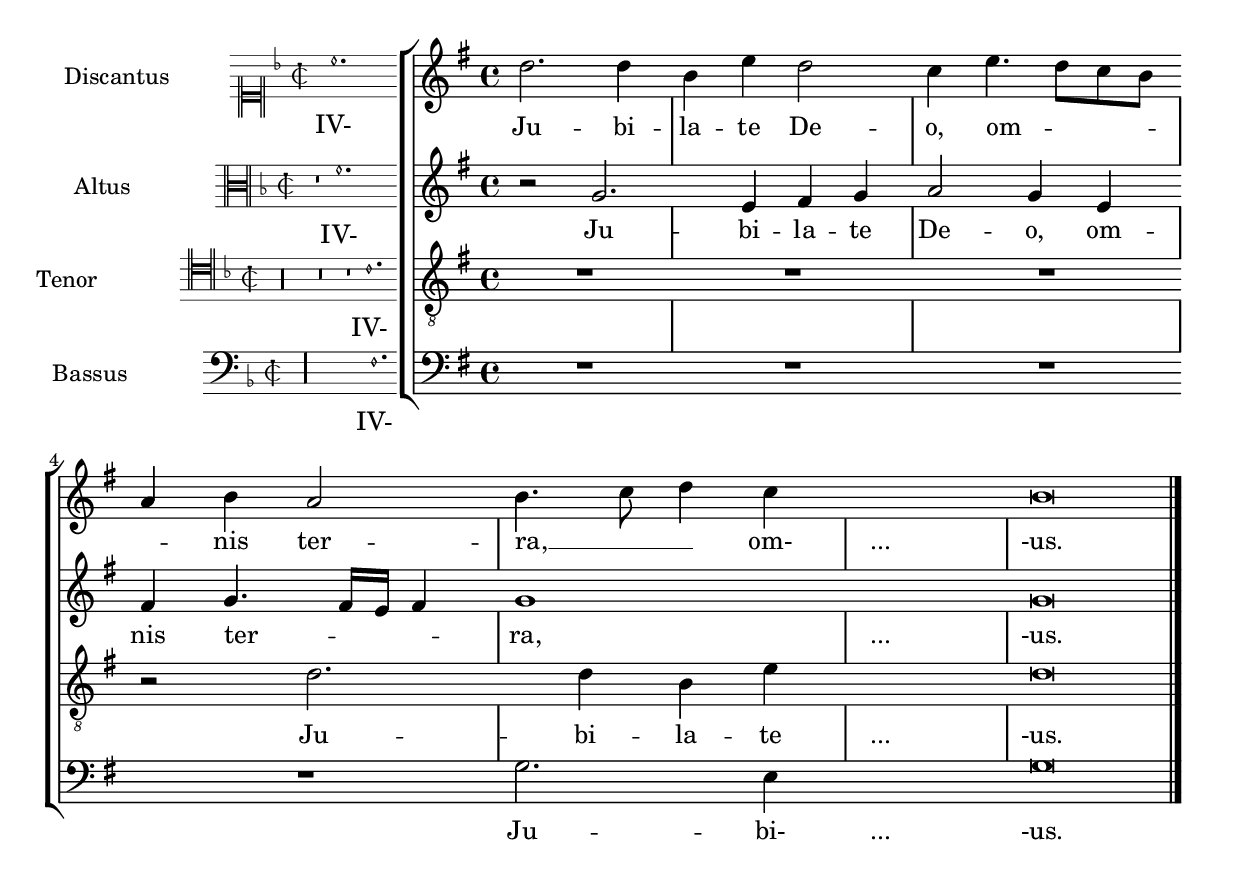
% Do not edit this file; it is automatically
% generated from Documentation/snippets/new
% This file is in the public domain.
%% Note: this file works from version 2.13.4
\version "2.13.16"

\header {
%% Translation of GIT committish: 1d589aa04c20d7711bf662618adbdd6d445db29d
  texidoces = "
Los «incipit» se pueden escribir utilizando el grob del nombre del
instruemento, pero manteniendo independientes las definiciones del
nombre del instrumento y del incipit."

 doctitlees = "Incipit"

  lsrtags = "staff-notation, ancient-notation"
  texidoc = "
Incipits can be added using the instrument name grob, but keeping
separate the instrument name definition and the incipit definition.
"
  doctitle = "Incipit"
} % begin verbatim


incipit =
#(define-music-function (parser location incipit-music) (ly:music?)
  #{
    \once \override Staff.InstrumentName #'self-alignment-X = #RIGHT
    \once \override Staff.InstrumentName #'self-alignment-Y = #UP
    \once \override Staff.InstrumentName #'Y-offset =
      #(lambda (grob)
         (+ 4 (system-start-text::calc-y-offset grob)))
    \once \override Staff.InstrumentName #'padding = #0.3
    \once \override Staff.InstrumentName #'stencil =
      #(lambda (grob)
         (let* ((instrument-name (ly:grob-property grob 'long-text))
                (layout (ly:output-def-clone (ly:grob-layout grob)))
                (music (make-sequential-music
                        (list (context-spec-music
                               (make-sequential-music
                                (list (make-property-set
                                       'instrumentName instrument-name)
                                      (make-grob-property-set
                                       'VerticalAxisGroup
                                       'Y-extent '(-4 . 4))))
                               'MensuralStaff)
                              $incipit-music)))
                (score (ly:make-score music))
                (mm (ly:output-def-lookup layout 'mm))
                (indent (ly:output-def-lookup layout 'indent))
                (width (ly:output-def-lookup layout 'incipit-width))
                (incipit-width (if (number? width)
                                   (* width mm)
                                   (* indent 0.5))))

           (ly:output-def-set-variable! layout 'indent (- indent
                                                          incipit-width))
           (ly:output-def-set-variable! layout 'line-width indent)
           (ly:output-def-set-variable! layout 'ragged-right #f)
           (ly:output-def-set-variable! layout 'ragged-last #f)
           (ly:output-def-set-variable! layout 'system-count 1)
           (ly:score-add-output-def! score layout)
           (ly:grob-set-property! grob 'long-text
                                  (markup #:score score))
           (system-start-text::print grob)))
  #})

%%%%%%%%%%%%%%%%%%%%%%%%%

global = {
  \set Score.skipBars = ##t
  \key g \major
  \time 4/4

  % the actual music
  \skip 1*8

  % let finis bar go through all staves
  \override Staff.BarLine #'transparent = ##f

  % finis bar
  \bar "|."
}

discantusIncipit = <<
  \new MensuralVoice = "discantusIncipit" <<
    \repeat unfold 9 { s1 \noBreak }
    {
      \clef "neomensural-c1"
      \key f \major
      \time 2/2
      c''1.
    }
  >>
  \new Lyrics \lyricsto discantusIncipit { IV- }
>>

discantusNotes = {
  \transpose c' c'' {
    \clef "treble"
    d'2. d'4 |
    b e' d'2 |
    c'4 e'4.( d'8 c' b |
    a4) b a2 |
    b4.( c'8 d'4) c'4 |
    \once \override NoteHead #'transparent = ##t
    c'1 |
    b\breve |
  }
}

discantusLyrics = \lyricmode {
  Ju -- bi -- |
  la -- te De -- |
  o, om --
  nis ter -- |
  ra, __ om- |
  "..." |
  -us. |
}

altusIncipit = <<
  \new MensuralVoice = "altusIncipit" <<
    \repeat unfold 9 { s1 \noBreak }
    {
      \clef "neomensural-c3"
      \key f \major
      \time 2/2
      r1 f'1.
    }
  >>
  \new Lyrics \lyricsto altusIncipit { IV- }
>>

altusNotes = {
  \transpose c' c'' {
    \clef "treble"
    % two measures
    r2 g2. e4 fis g |
    a2 g4 e |
    fis g4.( fis16 e fis4) |
    g1 |
    \once \override NoteHead #'transparent = ##t
    g1 |
    g\breve |
  }
}

altusLyrics = \lyricmode {
  % two measures
  Ju -- bi -- la -- te |
  De -- o, om -- |
  nis ter -- ra, |
  "..." |
  -us. |
}

tenorIncipit = <<
  \new MensuralVoice = "tenorIncipit" <<
    \repeat unfold 9 { s1 \noBreak }
    {
      \clef "neomensural-c4"
      \key f \major
      \time 2/2
      r\longa
      r\breve
      r1 c'1.
    }
  >>
  \new Lyrics \lyricsto tenorIncipit { IV- }
>>

tenorNotes = {
  \transpose c' c' {
    \clef "treble_8"
    R1 |
    R1 |
    R1 |
    % two measures
    r2 d'2. d'4 b e' |
    \once \override NoteHead #'transparent = ##t
    e'1 |
    d'\breve |
  }
}

tenorLyrics = \lyricmode {
  % two measures
  Ju -- bi -- la -- te |
  "..." |
  -us.
}

bassusIncipit = <<
  \new MensuralVoice = "bassusIncipit" <<
    \repeat unfold 9 { s1 \noBreak }
    {
      \clef "bass"
      \key f \major
      \time 2/2
      %% incipit
      r\maxima
      f1.
    }
  >>
  \new Lyrics \lyricsto bassusIncipit { IV- }
>>

bassusNotes = {
  \transpose c' c' {
    \clef "bass"
    R1 |
    R1 |
    R1 |
    R1 |
    g2. e4 |
    \once \override NoteHead #'transparent = ##t
    e1 |
    g\breve |
  }
}

bassusLyrics = \lyricmode {
  Ju -- bi- |
  "..." |
  -us.
}

\score {
  <<
    \new StaffGroup = choirStaff <<
      \new Voice = "discantusNotes" <<
        \global
        \set Staff.instrumentName = #"Discantus"
        \incipit \discantusIncipit
        \discantusNotes
      >>
      \new Lyrics = "discantusLyrics" \lyricsto discantusNotes { \discantusLyrics }
      \new Voice = "altusNotes" <<
        \global
        \set Staff.instrumentName = #"Altus"
        \incipit \altusIncipit
        \altusNotes
      >>
      \new Lyrics = "altusLyrics" \lyricsto altusNotes { \altusLyrics }
      \new Voice = "tenorNotes" <<
        \global
        \set Staff.instrumentName = #"Tenor"
        \incipit \tenorIncipit
        \tenorNotes
      >>
      \new Lyrics = "tenorLyrics" \lyricsto tenorNotes { \tenorLyrics }
      \new Voice = "bassusNotes" <<
        \global
        \set Staff.instrumentName = #"Bassus"
        \incipit \bassusIncipit
        \bassusNotes
      >>
      \new Lyrics = "bassusLyrics" \lyricsto bassusNotes { \bassusLyrics }
    >>
  >>
  \layout {
    \context {
      \Score
      %% no bar lines in staves or lyrics
      \override BarLine #'transparent = ##t
    }
    %% the next two instructions keep the lyrics between the bar lines
    \context {
      \Lyrics
      \consists "Bar_engraver"
      \consists "Separating_line_group_engraver"
    }
    \context {
      \Voice
      %% no slurs
      \override Slur #'transparent = ##t
      %% Comment in the below "\remove" command to allow line
      %% breaking also at those bar lines where a note overlaps
      %% into the next measure.  The command is commented out in this
      %% short example score, but especially for large scores, you
      %% will typically yield better line breaking and thus improve
      %% overall spacing if you comment in the following command.
      %%\remove "Forbid_line_break_engraver"
    }
    indent = 6\cm
    incipit-width = 4\cm
  }
}
